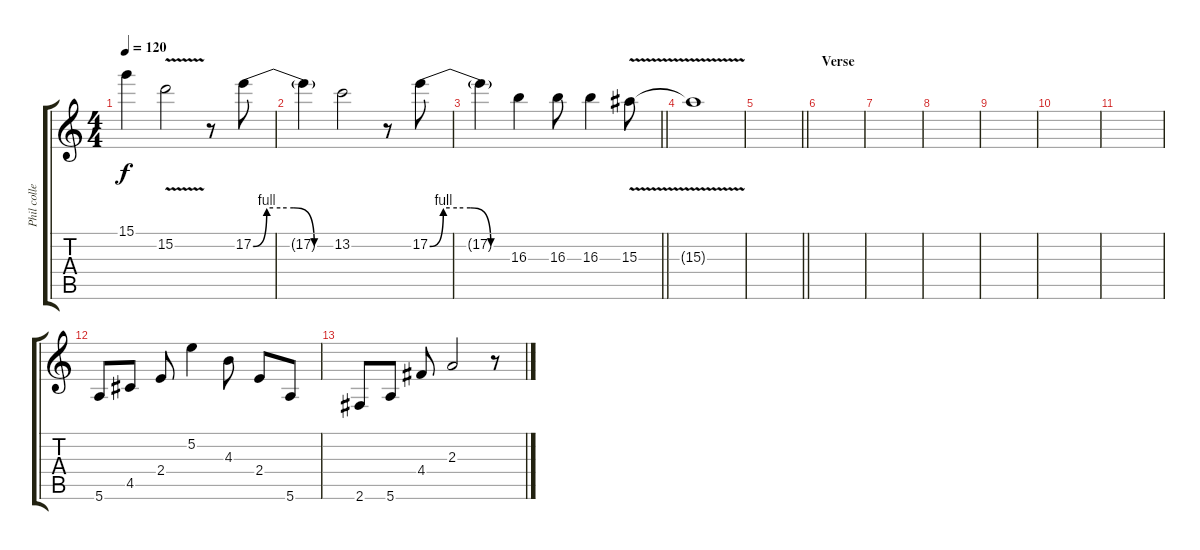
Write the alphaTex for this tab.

\track ("Phil collen" "Phil colle") {instrument distortionguitar}
\staff {score tabs}
\tuning (E4 B3 G3 D3 A2 E2) {hide}
\ts (4 4)
\tempo 120
\clef g2
\ks c
15.1{t}.4{dy f} 15.2{v}.2 r.8 17.2{be (custom 0 0 10 4 20 4 30 4 45 0 60 0)}.8 |
17.2{t}.4 13.2.2 r.8 17.2{be (custom 0 0 10 4 20 4 30 4 45 0 60 0)}.8 |
\barLineRight lightlight
17.2{t}.4 16.3.4 16.3.8 16.3.4 15.3{v}.8 |
15.3{t}.1 |
\barLineRight lightlight
|
\section ("" "Verse")
|
|
|
|
|
|
5.6.8 4.5.8 2.4.8 5.2.4 4.3.8 2.4.8 5.6.8 |
2.6.8 5.6.8 4.4.8 2.3.2 r.8
